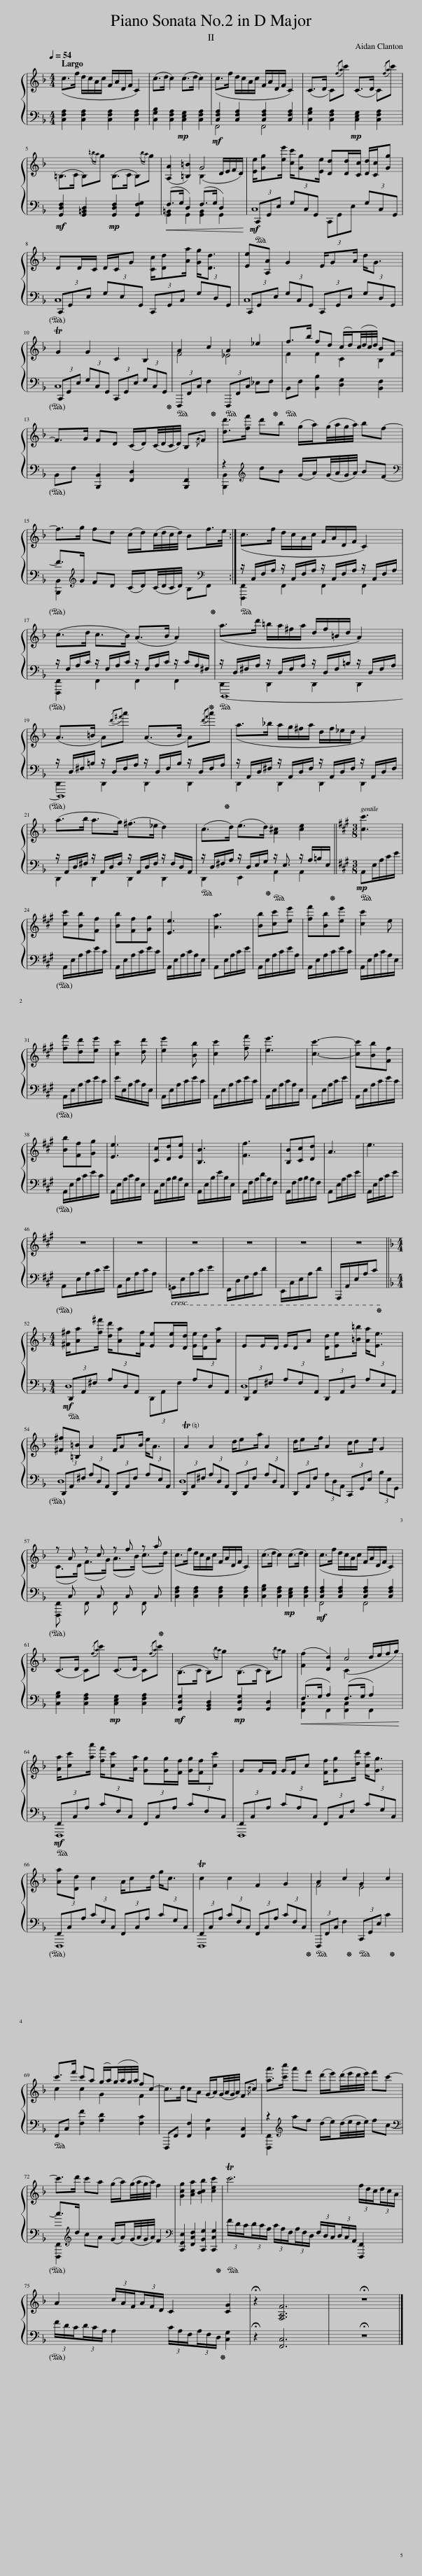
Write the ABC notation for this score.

X:1
%%score { ( 1 4 ) | ( 2 3 5 ) }
L:1/8
Q:1/4=54
M:4/4
I:linebreak $
K:F
V:1 treble
V:4 treble
V:2 bass
V:3 bass
V:5 bass
V:1
 (c>f d/c/A/c/ F/A/D/F/ C2) | (c>d c2) (c>d c2) | (c>f d/c/A/c/ F/A/D/F/ C2) | (C>D C){/fa}c' (C>D C){/fa}c' |$ (=B,>C B,)({/=ba)}g (B,>C B,)({/ba)}g | %5
 ([A,A]2 [=B,=B]2) G4 | [Ee]/[Gg][ee']/ [cc']/[Gg][Ee]/ [Dd][Dd]/[Cc]/ [Dd]/[Cc]/[Gg] |$ DD/C/ D/C/G [Cc]/[Dd][Aa]/ [Gg]<[Dd] | [Ee][A,A] G2 E/GA/ d<G |$ TG2 G2 C2 B,2 | %10
 A2 c2 A2 _e2 | f>b fd (c/d/)(c/4d/4c/4d/4) BF- |$ F>G FD (C/D/)(C/4D/4C/4D/4) B,{/G}F | [dd']>[ff'] d'b (g/a/)(g/4a/4g/4a/4) bf- |$ f>g fd (c/d/)(c/4d/4c/4d/4) Bf/>e/ :| %15
 (c>f d/c/A/c/ F/A/D/F/ C2) |$ (c>d c>B) (A>B A2) | (a>d' =b/a/^f/a/ d/f/=B/d/ A2) |$ (A>=B A){/d'^f'}a' (A>B A){/d'f'}a' | (a>_b a/g/^f/a/ d/f/_e/d/ A2) |$ %20
 (a>b a>g) (^f>_e d2) | (c>d) (e>d) [A^c]2 [ce]2 ||[K:A][M:3/8] [cc']3 |$ [cc'][Bb][Ff] | [Bb][Ff][Gg] | %25
 [Ee]3 | [Aa]3 | [Bb][cc'][ee'] | [ff'][Bb][ee'] | [cc']2 e |$ %30
 [ff'][dd'][ee'] | [cc']2 [dd'] | [ee']2 [Bb] | [cc']2 [ff'] | [ee']3 | %35
 [cc']3- | [cc'][Bb][Ff] |$ [Bb][Ff][Gg] | [Ee]3 | [Cc][Dd][Ee] | %40
 [B,B]3 | [Ff]3 | [B,B][Cc][Dd] | A3 | e3 |$ %45
 z3 | z3 | z3 | z3 | z3 | %50
 z3 ||$[K:F][M:4/4] [^F^f]/[Aa][f^f']/ [dd']/[Aa][Ff]/ [Ee][Ee]/[Dd]/ [Ee]/[Dd]/[Aa] | EE/D/ E/D/A [Dd]/[Ee][=B=b]/ [Aa]<[Ee] |$ [^F^f][=B,=B] A2 F/AB/ e<A | TA2 A2 d/ea/ A2 | %55
 d/ef/ A2 c/de/ G2 |$ z A z c z f z a | (c>f d/c/A/c/ F/A/D/F/ C2) | (c>d c2) (c>d c2) | (c>f d/c/A/c/ F/A/D/F/ C2) |$ %60
 (C>D C){/fa}c' (C>D C){/fa}c' | (B,>C B,)({/ba)}g (B,>C B,)({/ba)}g | ([Ff]2 [Dd]2) c4 |$ [Aa]/[cc'][aa']/ [ff']/[cc'][Aa]/ [Gg][Gg]/[Ff]/ [Gg]/[Ff]/[cc'] | GG/F/ G/F/c [Ff]/[Gg][dd']/ [cc']<[Gg] |$ %65
 [Aa][Dd] c2 A/cd/ g<c | Tc2 c2 F2 G2 | A2 c2 G2 c2 |$ c'>f' c'a (g/a/)(g/4a/4g/4a/4) fc- | c>d cA (G/A/)(G/4A/4G/4A/4) F{/d}c | %70
 [aa']>[c'c''] a'f' (d'/e'/)(d'/4e'/4d'/4e'/4) f'c'- |$ c'>d' c'a (g/a/)(g/4a/4g/4a/4) f2 | [Gcg]2 [Aca]2 [Bcb]2 [cec']2 | Tc'6 (3f/d/c/(3d/c/A/ |$ A2 (3c/A/F/(3A/F/D/ C2 [CG]2 | %75
[Q:1/4=40] !fermata!z2[Q:1/4=54] [F,A,F]6 |[Q:1/4=40] !fermata!z8 |] %77
V:2
 [C,F,A,]2 [C,F,A,]2 [C,F,A,]2 [C,F,A,]2 | [C,G,B,]2 [C,F,A,]2!mp! [C,E,G,]2 [C,F,A,]2 |!mf! [C,F,A,]2 [C,F,A,]2 [C,F,A,]2 [C,F,A,]2 | [C,G,B,]2 [C,F,A,]2!mp! [C,E,G,]2 [C,F,A,]2 |$!mf! [G,,D,F,]2 [G,,=B,,D,]2!mp! [G,,D,F,]2 [G,,F,G,]2 | %5
!<(! (F,>G, D,2) (F,>G, D,2)!<)! |!mf!!ped! (3C,,G,,E, (3G,C,G,, (3C,,G,,E, (3G,C,G,, |$ (3C,,G,,E, (3G,E,G,, (3C,,G,,C, (3G,D,G,, | (3C,,G,,E, (3G,C,G,, (3C,,G,,E, (3G,D,G,, |$ (3C,,G,,E, (3G,C,G,, (3C,,G,,E, (3G,C,G,,!ped-up! | %10
!ped! (3F,,,F,,C, F,2!ped-up!!ped! (3F,,,F,,C, _E,F,!ped-up! |!ped! B,,F, [B,,B,]2 [D,G,]2 [B,,F,]2 |$ B,,F, [B,,,B,,]2 [F,,D,]2 [B,,,F,,]2 | z2[K:treble] dB (G/A/)(G/4A/4G/4A/4) BF- |$[K:bass] F>[K:treble]G FD (C/D/)(C/4D/4C/4D/4) B,[K:bass]F,,!ped-up! :| %15
!ped! z/ C,/F,/A,/ z/ C,/F,/A,/ z/ C,/F,/A,/ z/ C,/F,/A,/ |$ z/ F,/A,/C/ z/ F,/A,/C/ z/ F,/A,/C/ z/ C/A,/^F,/!ped-up! |!ped! z/ D,/^F,/A,/ z/ D,/F,/A,/ z/ D,/F,/=B,/ z/ D,/F,/A,/ |$ z/ D,/^F,/=B,/ z/ D,/F,/A,/ z/ D,/F,/B,/ z/ D,/F,/A,/!ped-up! | z/ A,,/D,/^F,/ z/ A,,/D,/F,/ z/ A,,/D,/F,/ z/ A,,/D,/F,/ |$ %20
 z/ A,,/D,/^F,/ z/ A,,/D,/F,/ z/ A,,/D,/F,/ z/ F,/D,/A,,/ |!ped! z/ D,/^F,/A,/ z/ D,/E,/G,/!ped-up!!ped! z/ E,3/2 z/ A,/=B,/E,/!ped-up! ||[K:A][M:3/8]!mp!!ped! A,,E,/A,/C/E/ |$ A,,/E,/A,/C/E/C/ | A,,/E,/A,/C/E/C/ | %25
 A,,/E,/A,/C/A,/E,/ | A,,E,/A,/C/E/ | A,,/E,/A,/C/E/A,/ | A,,/E,/A,/C/E/C/ | A,,/E,/A,/C/A,/E,/ |$ %30
 A,,/E,/A,/C/E/C/ | E/E,/A,/C/A,/E,/ | A,,/E,/A,/C/E/C/ | A,,/E,/A,/C/E/C/ | A,,/E,/A,/C/A,/E,/ | %35
 A,,E,/A,/C/E/ | A,,/E,/A,/C/E/C/ |$ A,,/E,/A,/C/E/C/ | A,,/E,/A,/C/A,/E,/ | A,,/E,/A,/B,/A,/E,/ | %40
 A,,/E,/B,/E/B,/E,/ | A,,/F,/A,/D/A,/F,/ | A,,/F,/A,/B,/A,/F,/ | A,,E,/A,/C/E/ | A,,/E,/A,/C/E |$ %45
 A,,E,/A,/C/E/ | A,,/E,/A,/C/A, | =G,,/E,/A,/C/E | F,,/D,/F,/A,/D | E,,/C,/E,/A,/D | %50
 A,,,/A,,/E,/A,/C!ped-up! ||$[K:F][M:4/4]!mf!!ped! (3D,,A,,^F, (3A,D,A,, (3D,,A,,F, (3A,D,A,, | (3D,,A,,^F, (3A,F,A,, (3D,,A,,D, (3A,E,A,, |$ (3D,,A,,^F, (3A,D,A,, (3D,,A,,F, (3A,E,A,, | (3D,,A,,^F, (3A,D,A,, (3D,,A,,F, (3A,D,A,, | %55
 (3D,,A,,F, (3A,D,A,, (3C,,G,,E, (3B,E,G,, |$ x C, x C, x C, x C,!ped-up! | [C,F,A,]2 [C,F,A,]2 [C,F,A,]2 [C,F,A,]2 | [C,G,B,]2 [C,F,A,]2!mp! [C,E,G,]2 [C,F,A,]2 |!mf! [C,F,A,]2 [C,F,A,]2 [C,F,A,]2 [C,F,A,]2 |$ %60
 [C,G,B,]2 [C,F,A,]2!mp! [C,E,G,]2 [C,F,A,]2 |!mf! [G,,D,G,]2 [G,,B,,D,]2!mp! [G,,D,G,]2 [G,,D,]2 |!<(! (F,>G, A,2) (F,>G, A,2)!<)! |$!mf!!ped! (3F,,C,A, (3CF,C, (3F,,C,A, (3CF,C, | (3F,,C,A, (3CA,C, (3F,,C,F, (3CG,C, |$ %65
 (3F,,C,A, (3CF,C, (3F,,C,A, (3CG,C, | (3F,,C,A, (3CF,C, (3F,,C,A, (3CF,C,!ped-up! |!ped! (3F,,,F,,C, F,2!ped-up!!ped! (3C,,G,,E, C2!ped-up! |$!ped! F,,C, [F,F]2 [A,D]2 [F,C]2 | F,,,F,, [F,,F,]2 [C,A,]2 [F,,C,]2 | %70
 z2[K:treble] af (d/e/)(d/4e/4d/4e/4) fc- |$[K:bass] c>[K:treble]d cA (G/A/)(G/4A/4G/4A/4) F2 |[K:bass] [C,,G,,E,]2 [F,,C,F,]2 [C,,B,,G,]2 [C,,C,G,]2!ped-up! |!ped! (3F/D/C/(3D/C/A,/ (3C/A,/F,/(3A,/F,/D,/ (3F,/D,/C,/(3D,/C,/A,,/ [F,,,F,,]2 |$ (3F/D/C/(3D/C/A,/ A,2 (3C/A,/F,/(3A,/F,/D,/!ped-up! [C,G,]2 | %75
 !fermata!z2 [F,,C,]6 | !fermata!z8 |] %77
V:3
 x8 | x8 | F,,4 F,,4 | x8 |$ x8 | %5
 [G,,=B,,]2 G,,2 [G,,B,,]2 G,,2 | C,8 |$ C,8 | C,8 |$ C,8 | %10
 x8 | x8 |$ x8 | [B,,,B,,]2[K:treble] x6 |$[K:bass] [B,,,B,,]2[K:treble] x5[K:bass] x :| %15
 [F,,,F,,]2 F,,2 F,,2 F,,2 |$ [F,,,F,,]2 F,,2 F,,2 F,,2 | D,,2 D,,2 D,,2 D,,2 |$ D,,2 D,,2 D,,2 D,,2 | D,,2 D,,2 D,,2 D,,2 |$ %20
 D,,2 D,,2 D,,2 D,,2 | D,,2 E,,2 A,,2 A,,2 ||[K:A][M:3/8] x3 |$ x3 | x3 | %25
 x3 | x3 | x3 | x3 | x3 |$ %30
 x3 | x3 | x3 | x3 | x3 | %35
 x3 | x3 |$ x3 | x3 | x3 | %40
 x3 | x3 | x3 | x3 | x3 |$ %45
 x3 | x3 | x3 | x3 | x3 | %50
 x3 ||$[K:F][M:4/4] D,8 | D,8 |$ D,8 | D,8 | %55
 x8 |$ [F,,,F,,] x F,, x F,, x F,, x | x8 | x8 | F,,4 F,,4 |$ %60
 x8 | x8 | [F,,C,]2 F,,2 [F,,C,]2 F,,2 |$ F,,,8 | F,,,8 |$ %65
 F,,,8 | F,,,8 | x8 |$ x8 | x8 | %70
 [F,,,F,,]2[K:treble] x6 |$[K:bass] [F,,,F,,]2[K:treble] x6 |[K:bass] x8 | x8 |$ x8 | %75
 x8 | x8 |] %77
V:4
 x8 | x8 | x8 | x8 |$ x8 | %5
 x4 (=B,2 D/E/F/D/) | x8 |$ x8 | x8 |$ x8 | %10
 F4 _E4 | F2 F2 C2 B,2 |$ x8 | x8 |$ x8 :| %15
 x8 |$ x8 | x8 |$ x8 | x8 |$ %20
 x8 | x8 ||[K:A][M:3/8] x3 |$ x3 | x3 | %25
 x3 | x3 | x3 | x3 | x3 |$ %30
 x3 | x3 | x3 | x3 | x3 | %35
 x3 | x3 |$ x3 | x3 | x3 | %40
 x3 | x3 | x3 | x3 | x3 |$ %45
 x3 | x3 | x3 | x3 | x3 | %50
 x3 ||$[K:F][M:4/4] x8 | x8 |$ x8 | x2 x6 | %55
 x8 |$ (C>D) (F>G) (A>B) (c>d) | x8 | x8 | x8 |$ %60
 x8 | x8 | x4 (C2 d/e/f/g/) |$ x8 | x8 |$ %65
 x8 | x8 | F4 E4 |$ c2 c2 G2 F2 | x8 | %70
 x8 |$ x8 | x8 | x8 |$ x8 | %75
 x8 | x8 |] %77
V:5
 x8 | x8 | x8 | x8 |$ x8 | %5
 x8 | x8 |$ x8 | x8 |$ x8 | %10
 x8 | x8 |$ x8 | x3/2[K:treble] x13/2 |$[K:bass] x3/2[K:treble] x11/2[K:bass] x :| %15
 x8 |$ x8 | D,,,8- |$ D,,,8 | x8 |$ %20
 x8 | x8 ||[K:A][M:3/8] x3 |$ x3 | x3 | %25
 x3 | x3 | x3 | x3 | x3 |$ %30
 x3 | x3 | x3 | x3 | x3 | %35
 x3 | x3 |$ x3 | x3 | x3 | %40
 x3 | x3 | x3 | x3 | x3 |$ %45
 x3 | x3 | x3 | x3 | x3 | %50
 x3 ||$[K:F][M:4/4] x8 | x8 |$ x8 | x8 | %55
 x8 |$ x8 | x8 | x8 | x8 |$ %60
 x8 | x8 | x8 |$ x8 | x8 |$ %65
 x8 | x8 | x8 |$ x8 | x8 | %70
 x3/2[K:treble] x13/2 |$[K:bass] x3/2[K:treble] x13/2 |[K:bass] x8 | x8 |$ x8 | %75
 x8 | x8 |] %77
